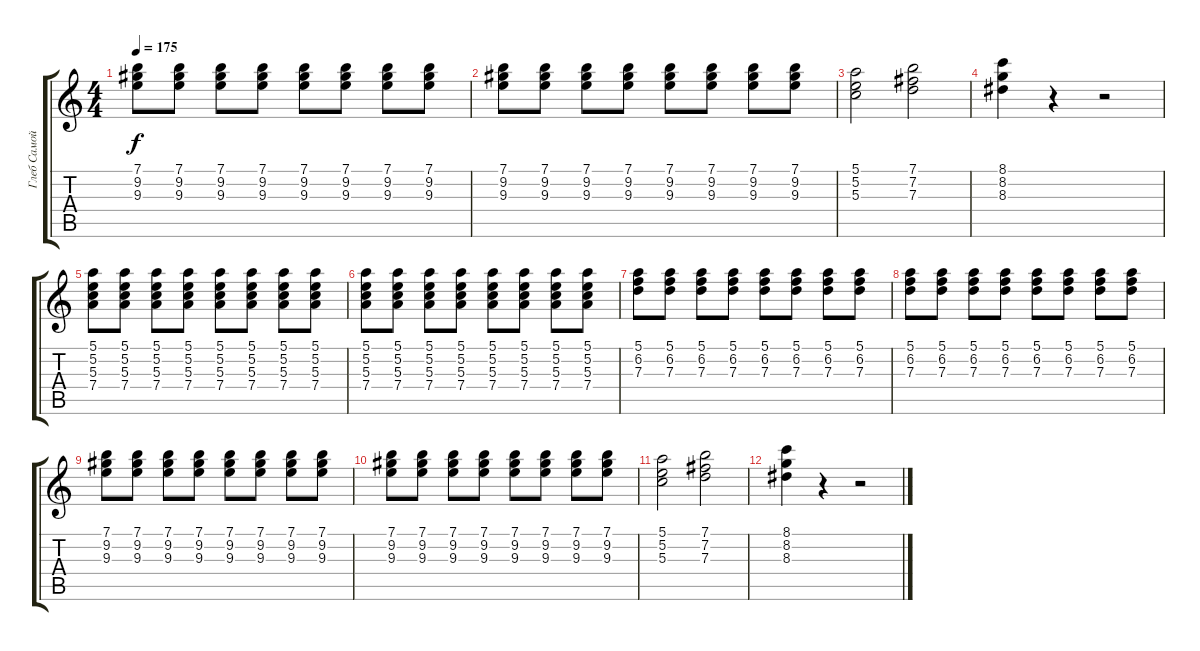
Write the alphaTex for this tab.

\track ("Глеб Самойлов" "Глеб Самой") {instrument electricguitarclean}
\staff {score tabs}
\tuning (E4 B3 G3 D3 A2 E2) {hide}
\ts (4 4)
\tempo 175
\clef g2
\ks c
(7.1 9.2 9.3).8{dy f} (7.1 9.2 9.3).8 (7.1 9.2 9.3).8 (7.1 9.2 9.3).8 (7.1 9.2 9.3).8 (7.1 9.2 9.3).8 (7.1 9.2 9.3).8 (7.1 9.2 9.3).8 |
(7.1 9.2 9.3).8 (7.1 9.2 9.3).8 (7.1 9.2 9.3).8 (7.1 9.2 9.3).8 (7.1 9.2 9.3).8 (7.1 9.2 9.3).8 (7.1 9.2 9.3).8 (7.1 9.2 9.3).8 |
(5.1 5.2 5.3).2 (7.1 7.2 7.3).2 |
(8.1 8.2 8.3).4 r.4 r.2 |
(5.1 5.2 5.3 7.4).8 (5.1 5.2 5.3 7.4).8 (5.1 5.2 5.3 7.4).8 (5.1 5.2 5.3 7.4).8 (5.1 5.2 5.3 7.4).8 (5.1 5.2 5.3 7.4).8 (5.1 5.2 5.3 7.4).8 (5.1 5.2 5.3 7.4).8 |
(5.1 5.2 5.3 7.4).8 (5.1 5.2 5.3 7.4).8 (5.1 5.2 5.3 7.4).8 (5.1 5.2 5.3 7.4).8 (5.1 5.2 5.3 7.4).8 (5.1 5.2 5.3 7.4).8 (5.1 5.2 5.3 7.4).8 (5.1 5.2 5.3 7.4).8 |
(5.1 6.2 7.3).8 (5.1 6.2 7.3).8 (5.1 6.2 7.3).8 (5.1 6.2 7.3).8 (5.1 6.2 7.3).8 (5.1 6.2 7.3).8 (5.1 6.2 7.3).8 (5.1 6.2 7.3).8 |
(5.1 6.2 7.3).8 (5.1 6.2 7.3).8 (5.1 6.2 7.3).8 (5.1 6.2 7.3).8 (5.1 6.2 7.3).8 (5.1 6.2 7.3).8 (5.1 6.2 7.3).8 (5.1 6.2 7.3).8 |
(7.1 9.2 9.3).8 (7.1 9.2 9.3).8 (7.1 9.2 9.3).8 (7.1 9.2 9.3).8 (7.1 9.2 9.3).8 (7.1 9.2 9.3).8 (7.1 9.2 9.3).8 (7.1 9.2 9.3).8 |
(7.1 9.2 9.3).8 (7.1 9.2 9.3).8 (7.1 9.2 9.3).8 (7.1 9.2 9.3).8 (7.1 9.2 9.3).8 (7.1 9.2 9.3).8 (7.1 9.2 9.3).8 (7.1 9.2 9.3).8 |
(5.1 5.2 5.3).2 (7.1 7.2 7.3).2 |
(8.1 8.2 8.3).4 r.4 r.2
